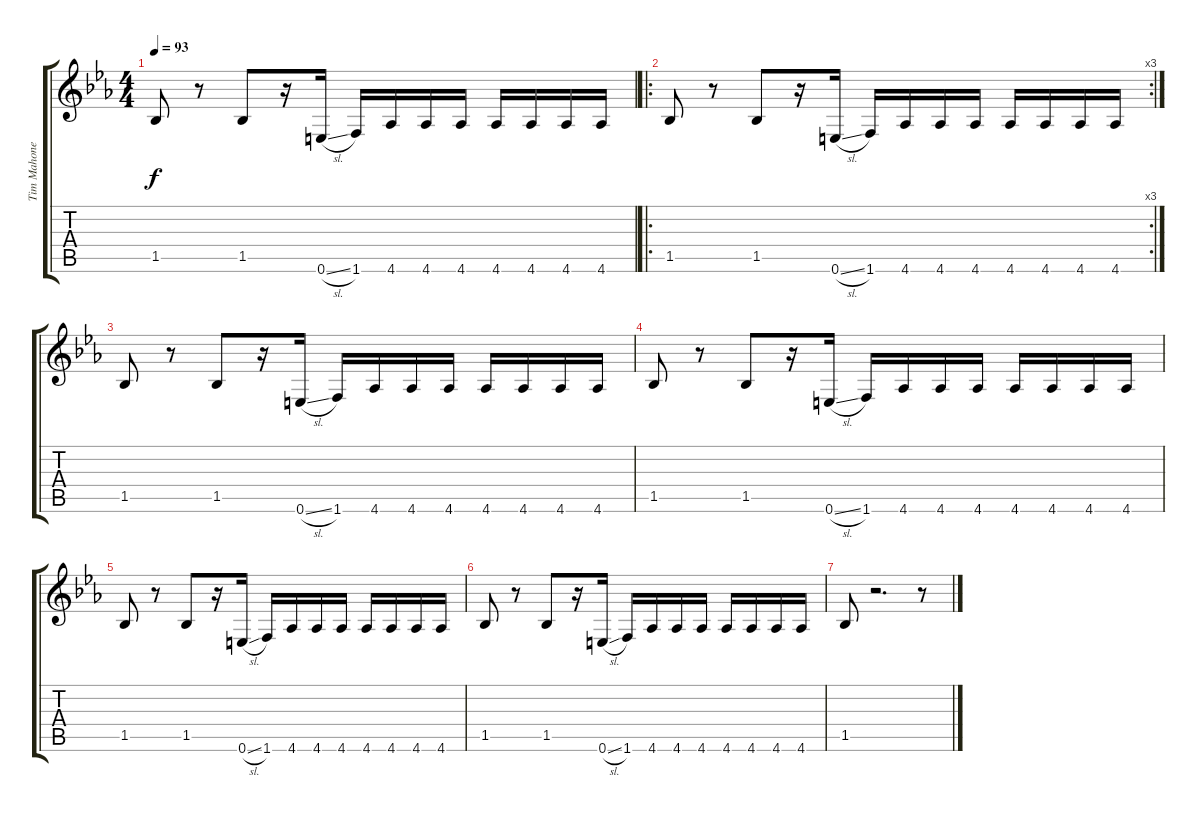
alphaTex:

\track ("Tim Mahoney (Distortion)" "Tim Mahone") {instrument distortionguitar}
\staff {score tabs}
\tuning (E4 B3 G3 D3 A2 E2) {hide}
\ts (4 4)
\tempo 93
\clef g2
\ks eb
1.5.8{dy f} r.8 1.5.8 r.16 0.6{sl}.16 1.6.16 4.6.16 4.6.16 4.6.16 4.6.16 4.6.16 4.6.16 4.6.16 |
\ro
\rc 3
1.5.8 r.8 1.5.8 r.16 0.6{sl}.16 1.6.16 4.6.16 4.6.16 4.6.16 4.6.16 4.6.16 4.6.16 4.6.16 |
1.5.8 r.8 1.5.8 r.16 0.6{sl}.16 1.6.16 4.6.16 4.6.16 4.6.16 4.6.16 4.6.16 4.6.16 4.6.16 |
1.5.8 r.8 1.5.8 r.16 0.6{sl}.16 1.6.16 4.6.16 4.6.16 4.6.16 4.6.16 4.6.16 4.6.16 4.6.16 |
1.5.8 r.8 1.5.8 r.16 0.6{sl}.16 1.6.16 4.6.16 4.6.16 4.6.16 4.6.16 4.6.16 4.6.16 4.6.16 |
1.5.8 r.8 1.5.8 r.16 0.6{sl}.16 1.6.16 4.6.16 4.6.16 4.6.16 4.6.16 4.6.16 4.6.16 4.6.16 |
1.5.8 r.2{d} r.8
